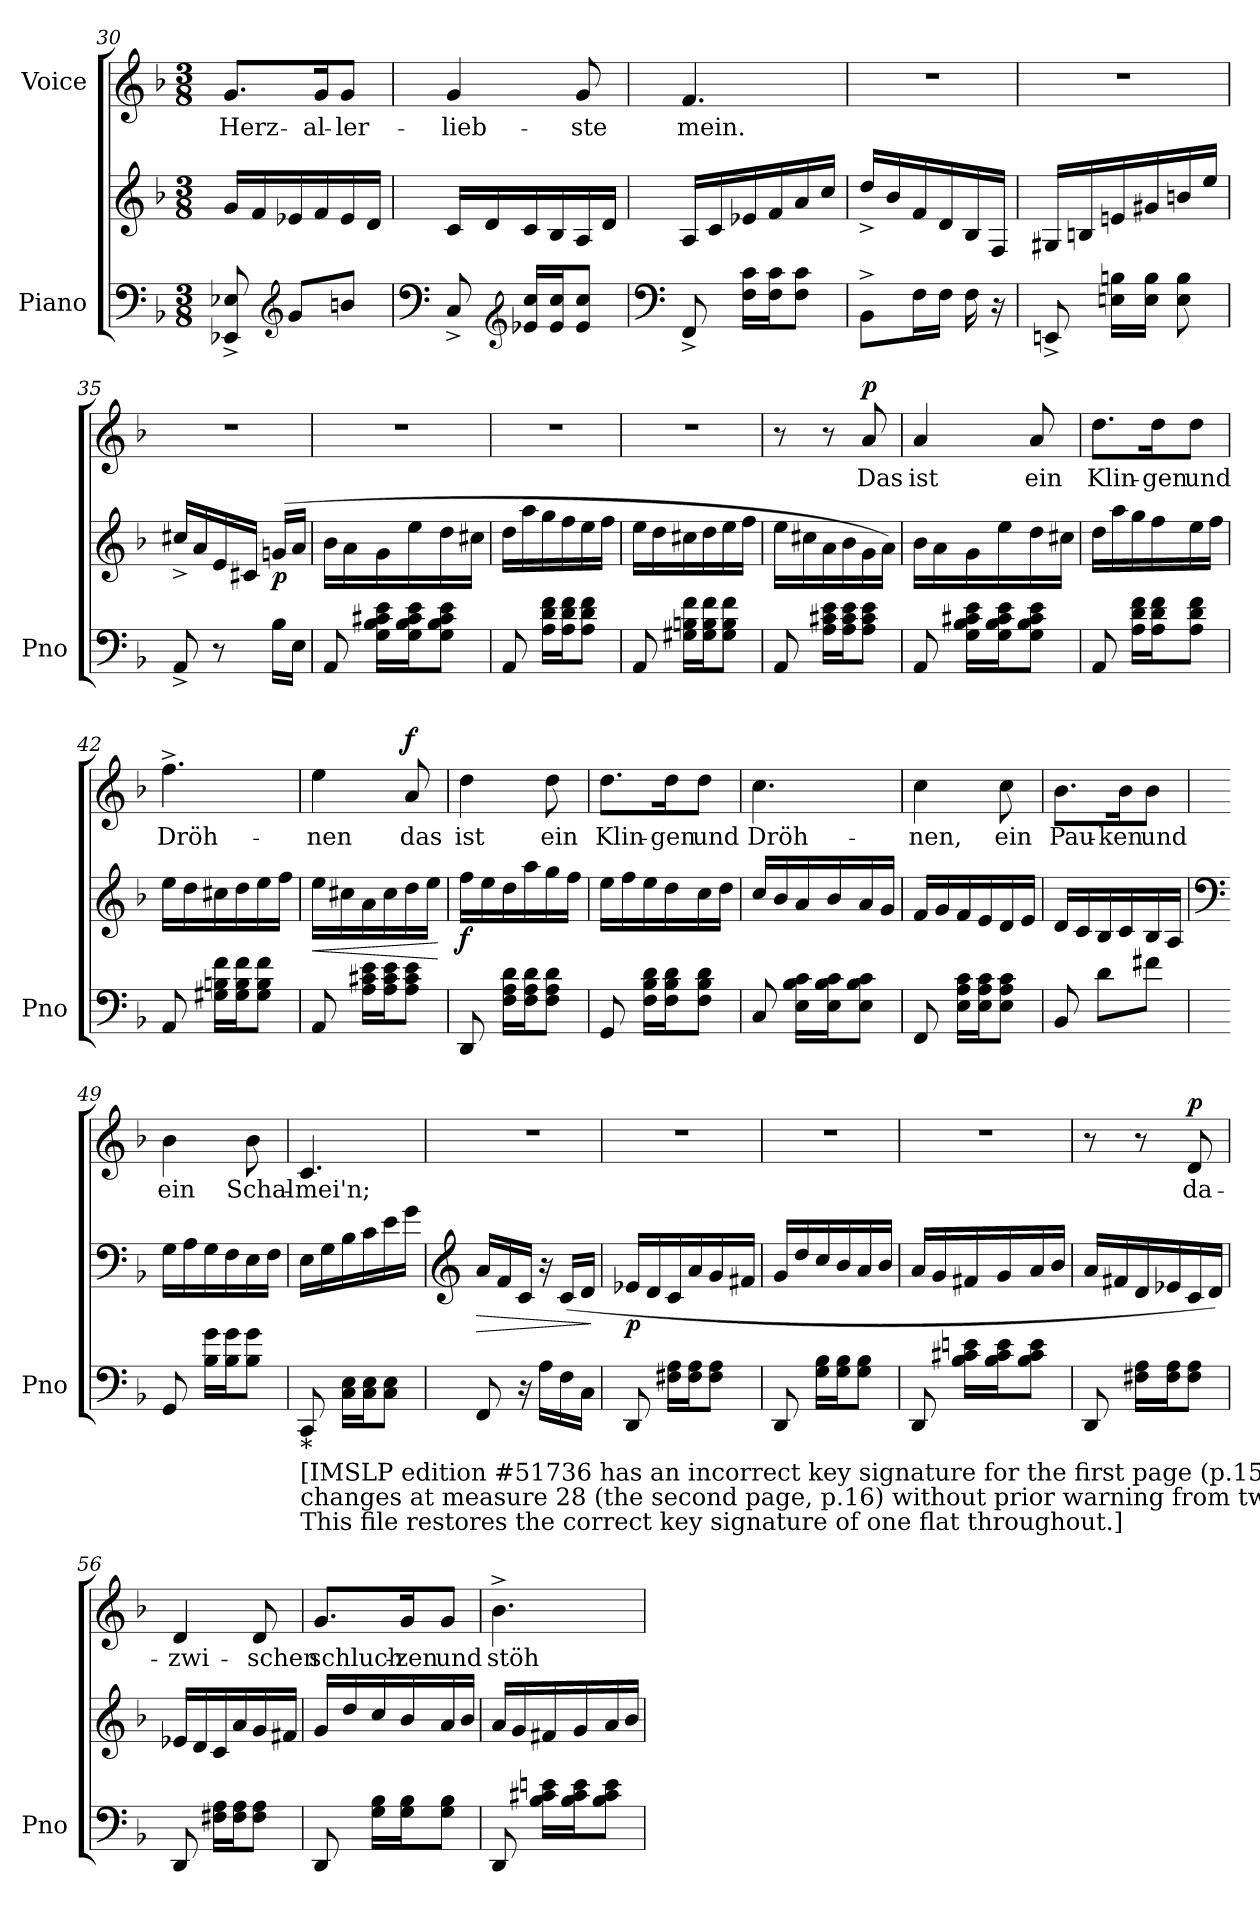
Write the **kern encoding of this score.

**kern	**kern	**dynam	**kern	**text	**dynam
*part2	*part2	*part2	*part1	*part1	*part1
*staff3	*staff2	*staff2/3	*staff1	*staff1	*staff1
*I"Piano	*	*	*I"Voice	*	*
*I'Pno	*	*	*	*	*
*clefF4	*clefG2	*	*clefG2	*	*
*k[b-]	*k[b-]	*	*k[b-]	*	*
*M3/8	*M3/8	*	*M3/8	*	*
=30	=30	=30	=30	=30	=30
!	!	!	!	!LO:LY:b	!
8EE-X/^> 8E-X/^>	16g/LL	.	8.g/L	Herz-	.
.	16f/	.	.	.	.
*clefG2	*	*	*	*	*
8g/L	16e-X/	.	.	.	.
!	!	!	!	!LO:LY:b	!
.	16f/	.	16g/K	-al-	.
!	!	!	!	!LO:LY:b	!
8bn/J	16e-/	.	8g/J	-ler-	.
.	16d/JJ	.	.	.	.
=31	=31	=31	=31	=31	=31
*clefF4	*	*	*	*	*
!	!	!	!	!LO:LY:b	!
8C^>/	16c/LL	.	4g/	-lieb-	.
.	16d/	.	.	.	.
*clefG1	*	*	*	*	*
16g-X/ 16ee/LL	16c/	.	.	.	.
16g-/ 16ee/J	16B-/	.	.	.	.
!	!	!	!	!LO:LY:b	!
8g-/ 8ee/J	16A/	.	8g/	-ste	.
.	16d/JJ	.	.	.	.
=32	=32	=32	=32	=32	=32
*clefF4	*	*	*	*	*
!	!	!	!	!LO:LY:b	!
8FF^>/	16A/LL	.	4.f/	mein.	.
.	16c/	.	.	.	.
16F\ 16c\LL	16e-X/	.	.	.	.
16F\ 16c\J	16f/	.	.	.	.
8F\ 8c\J	16a/	.	.	.	.
.	16cc/JJ	.	.	.	.
=33	=33	=33	=33	=33	=33
8BB-^>\L	16dd^>/LL	.	4.r	.	.
.	16b-/	.	.	.	.
16F\L	16f/	.	.	.	.
16F\JJ	16d/	.	.	.	.
16F\	16B-/	.	.	.	.
16r	16F/JJ	.	.	.	.
!!LO:LB:g=z
=34	=34	=34	=34	=34	=34
8EEn^>/	16G#X/LL	.	4.r	.	.
.	16Bn/	.	.	.	.
16En\ 16Bn\LL	16en/	.	.	.	.
16E\ 16B\JJ	16g#X/	.	.	.	.
8E\ 8B\	16bn/	.	.	.	.
.	16ee/JJ	.	.	.	.
=35	=35	=35	=35	=35	=35
8AA^>/	16cc#X^>/LL	.	4.r	.	.
.	16a/	.	.	.	.
8r	16e/	.	.	.	.
.	16c#X/JJ	.	.	.	.
!	!	!LO:DY:b	!	!	!
16B-\LL	(16gn/LL	p	.	.	.
16E\JJ	16a/JJ	.	.	.	.
!!LO:LB:g=z
=36	=36	=36	=36	=36	=36
8AA/	16b-\LL	.	4.r	.	.
.	16a\	.	.	.	.
16G\ 16B-\ 16c#X\ 16e\LL	16g\	.	.	.	.
16G\ 16B-\ 16c#\ 16e\J	16ee\	.	.	.	.
8G\ 8B-\ 8c#\ 8e\J	16dd\	.	.	.	.
.	16cc#X\JJ	.	.	.	.
=37	=37	=37	=37	=37	=37
8AA/	16dd\LL	.	4.r	.	.
.	16aa\	.	.	.	.
16A\ 16d\ 16f\LL	16gg\	.	.	.	.
16A\ 16d\ 16f\J	16ff\	.	.	.	.
8A\ 8d\ 8f\J	16ee\	.	.	.	.
.	16ff\JJ	.	.	.	.
=38	=38	=38	=38	=38	=38
8AA/	16ee\LL	.	4.r	.	.
.	16dd\	.	.	.	.
16G#X\ 16Bn\ 16f\LL	16cc#X\	.	.	.	.
16G#\ 16B\ 16f\J	16dd\	.	.	.	.
8G#\ 8B\ 8f\J	16ee\	.	.	.	.
.	16ff\JJ	.	.	.	.
=39	=39	=39	=39	=39	=39
8AA/	16ee\LL	.	8r	.	.
.	16cc#X\	.	.	.	.
16A\ 16c#X\ 16e\LL	16a\	.	8r	.	.
16A\ 16c#\ 16e\J	16b-\	.	.	.	.
!	!	!	!	!LO:LY:b	!LO:DY:b
8A\ 8c#\ 8e\J	16g\	.	8a/	Das	p
.	16a\JJ)	.	.	.	.
=40	=40	=40	=40	=40	=40
!	!	!	!	!LO:LY:b	!
8AA/	16b-\LL	.	4a/	ist	.
.	16a\	.	.	.	.
16G\ 16B-\ 16c#X\ 16e\LL	16g\	.	.	.	.
16G\ 16B-\ 16c#\ 16e\J	16ee\	.	.	.	.
!	!	!	!	!LO:LY:b	!
8G\ 8B-\ 8c#\ 8e\J	16dd\	.	8a/	ein	.
.	16cc#X\JJ	.	.	.	.
!!LO:LB:g=z
=41	=41	=41	=41	=41	=41
!	!	!	!	!LO:LY:b	!
8AA/	16dd\LL	.	8.dd\L	Klin-	.
.	16aa\	.	.	.	.
16A\ 16d\ 16f\LL	16gg\	.	.	.	.
!	!	!	!	!LO:LY:b	!
16A\ 16d\ 16f\J	16ff\	.	16dd\K	-gen	.
!	!	!	!	!LO:LY:b	!
8A\ 8d\ 8f\J	16ee\	.	8dd\J	und	.
.	16ff\JJ	.	.	.	.
=42	=42	=42	=42	=42	=42
!	!	!	!	!LO:LY:b	!
8AA/	16ee\LL	.	4.ff^\	Dröh-	.
.	16dd\	.	.	.	.
16G#X\ 16Bn\ 16f\LL	16cc#X\	.	.	.	.
16G#\ 16B\ 16f\J	16dd\	.	.	.	.
8G#\ 8B\ 8f\J	16ee\	.	.	.	.
.	16ff\JJ	.	.	.	.
!!LO:PB:g=z
=43	=43	=43	=43	=43	=43
!	!	!LO:HP:b	!	!LO:LY:b	!
8AA/	16ee\LL	<	4ee\	-nen	.
.	16cc#X\	.	.	.	.
16A\ 16c#X\ 16e\LL	16a\	.	.	.	.
16A\ 16c#\ 16e\J	16cc#\	.	.	.	.
!	!	!	!	!LO:LY:b	!LO:DY:b
8A\ 8c#\ 8e\J	16dd\	.	8a/	das	f
.	16ee\JJ	.	.	.	.
.	.	[	.	.	.
=44	=44	=44	=44	=44	=44
!	!	!LO:DY:b	!	!LO:LY:b	!
8DD/	16ff\LL	f	4dd\	ist	.
.	16ee\	.	.	.	.
16F\ 16A\ 16d\LL	16dd\	.	.	.	.
16F\ 16A\ 16d\J	16aa\	.	.	.	.
!	!	!	!	!LO:LY:b	!
8F\ 8A\ 8d\J	16gg\	.	8dd\	ein	.
.	16ff\JJ	.	.	.	.
=45	=45	=45	=45	=45	=45
!	!	!	!	!LO:LY:b	!
8GG/	16ee\LL	.	8.dd\L	Klin-	.
.	16ff\	.	.	.	.
16F\ 16B-\ 16d\LL	16ee\	.	.	.	.
!	!	!	!	!LO:LY:b	!
16F\ 16B-\ 16d\J	16dd\	.	16dd\K	-gen	.
!	!	!	!	!LO:LY:b	!
8F\ 8B-\ 8d\J	16cc\	.	8dd\J	und	.
.	16dd\JJ	.	.	.	.
=46	=46	=46	=46	=46	=46
!	!	!	!	!LO:LY:b	!
8C/	16cc/LL	.	4.cc\	Dröh-	.
.	16b-/	.	.	.	.
16E\ 16B-\ 16c\LL	16a/	.	.	.	.
16E\ 16B-\ 16c\J	16b-/	.	.	.	.
8E\ 8B-\ 8c\J	16a/	.	.	.	.
.	16g/JJ	.	.	.	.
=47	=47	=47	=47	=47	=47
!	!	!	!	!LO:LY:b	!
8FF/	16f/LL	.	4cc\	-nen,	.
.	16g/	.	.	.	.
16E\ 16A\ 16c\LL	16f/	.	.	.	.
16E\ 16A\ 16c\J	16e/	.	.	.	.
!	!	!	!	!LO:LY:b	!
8E\ 8A\ 8c\J	16d/	.	8cc\	ein	.
.	16e/JJ	.	.	.	.
!!LO:LB:g=z
=48	=48	=48	=48	=48	=48
!	!	!	!	!LO:LY:b	!
8BB-/	16d/LL	.	8.b-\L	Pau-	.
.	16c/	.	.	.	.
8d\L	16B-/	.	.	.	.
!	!	!	!	!LO:LY:b	!
.	16c/	.	16b-\K	-ken	.
!	!	!	!	!LO:LY:b	!
8f#X\J	16B-/	.	8b-\J	und	.
.	16A/JJ	.	.	.	.
=49	=49	=49	=49	=49	=49
*	*clefF4	*	*	*	*
!	!	!	!	!LO:LY:b	!
8GG/	16G\LL	.	4b-\	ein	.
.	16A\	.	.	.	.
16B-\ 16g\LL	16G\	.	.	.	.
16B-\ 16g\J	16F\	.	.	.	.
!	!	!	!	!LO:LY:b	!
8B-\ 8g\J	16E\	.	8b-\	Schal-	.
.	16F\JJ	.	.	.	.
!!LO:LB:g=z
=50	=50	=50	=50	=50	=50
!LO:TX:b:t=*	!	!	!	!	!
!LO:TX:b:t=[IMSLP edition #51736 has an incorrect key signature for the first page (p.15) of this score and	!	!	!	!	!
!LO:TX:b:t=changes at measure 28 (the second page, p.16) without prior warning from two flats to one flat.	!	!	!	!	!
!LO:TX:b:t=This file restores the correct key signature of one flat throughout.]	!	!	!	!	!
!	!	!	!	!LO:LY:b	!
8CC/	16E\LL	.	4.c/	-mei'n;	.
.	16G\	.	.	.	.
16C\ 16E\LL	16B-\	.	.	.	.
16C\ 16E\J	16c\	.	.	.	.
8C\ 8E\J	16e\	.	.	.	.
.	16g\JJ	.	.	.	.
=51	=51	=51	=51	=51	=51
*	*clefG2	*	*	*	*
!	!	!LO:HP:b	!	!	!
8FF/	16a/LL	>	4.r	.	.
.	16f/	.	.	.	.
16r	16c/JJ	.	.	.	.
16A\LL	16r	.	.	.	.
16F\	(16c/LL	.	.	.	.
16C\JJ	16d/JJ	.	.	.	.
.	.	]	.	.	.
=52	=52	=52	=52	=52	=52
!	!	!LO:DY:b	!	!	!
8DD/	16e-X/LL	p	4.r	.	.
.	16d/	.	.	.	.
16F#X\ 16A\LL	16c/	.	.	.	.
16F#\ 16A\J	16a/	.	.	.	.
8F#\ 8A\J	16g/	.	.	.	.
.	16f#X/JJ	.	.	.	.
=53	=53	=53	=53	=53	=53
8DD/	16g/LL	.	4.r	.	.
.	16dd/	.	.	.	.
16G\ 16B-\LL	16cc/	.	.	.	.
16G\ 16B-\J	16b-/	.	.	.	.
8G\ 8B-\J	16a/	.	.	.	.
.	16b-/JJ	.	.	.	.
=54	=54	=54	=54	=54	=54
8DD/	16a/LL	.	4.r	.	.
.	16g/	.	.	.	.
16B-\ 16c#X\ 16en\LL	16f#X/	.	.	.	.
16B-\ 16c#\ 16e\J	16g/	.	.	.	.
8B-\ 8c#\ 8e\J	16a/	.	.	.	.
.	16b-/JJ	.	.	.	.
!!LO:LB:g=z
=55	=55	=55	=55	=55	=55
8DD/	16a/LL	.	8r	.	.
.	16f#X/	.	.	.	.
16F#X\ 16A\LL	16d/	.	8r	.	.
16F#\ 16A\J	16e-X/	.	.	.	.
!	!	!	!	!LO:LY:b	!LO:DY:b
8F#\ 8A\J	16c/	.	8d/	da-	p
.	16d/JJ)	.	.	.	.
=56	=56	=56	=56	=56	=56
!	!	!	!	!LO:LY:b	!
8DD/	16e-X/LL	.	4d/	-zwi-	.
.	16d/	.	.	.	.
16F#X\ 16A\LL	16c/	.	.	.	.
16F#\ 16A\J	16a/	.	.	.	.
!	!	!	!	!LO:LY:b	!
8F#\ 8A\J	16g/	.	8d/	-schen	.
.	16f#X/JJ	.	.	.	.
!!LO:PB:g=z
=57	=57	=57	=57	=57	=57
!	!	!	!	!LO:LY:b	!
8DD/	16g/LL	.	8.g/L	schluch-	.
.	16dd/	.	.	.	.
16G\ 16B-\LL	16cc/	.	.	.	.
!	!	!	!	!LO:LY:b	!
16G\ 16B-\J	16b-/	.	16g/K	-zen	.
!	!	!	!	!LO:LY:b	!
8G\ 8B-\J	16a/	.	8g/J	und	.
.	16b-/JJ	.	.	.	.
=58	=58	=58	=58	=58	=58
!	!	!	!	!LO:LY:b	!
8DD/	16a/LL	.	4.b-^\	stöh-	.
.	16g/	.	.	.	.
16B-\ 16c#X\ 16en\LL	16f#X/	.	.	.	.
16B-\ 16c#\ 16e\J	16g/	.	.	.	.
8B-\ 8c#\ 8e\J	16a/	.	.	.	.
.	16b-/JJ	.	.	.	.
=	=	=	=	=	=
*-	*-	*-	*-	*-	*-
